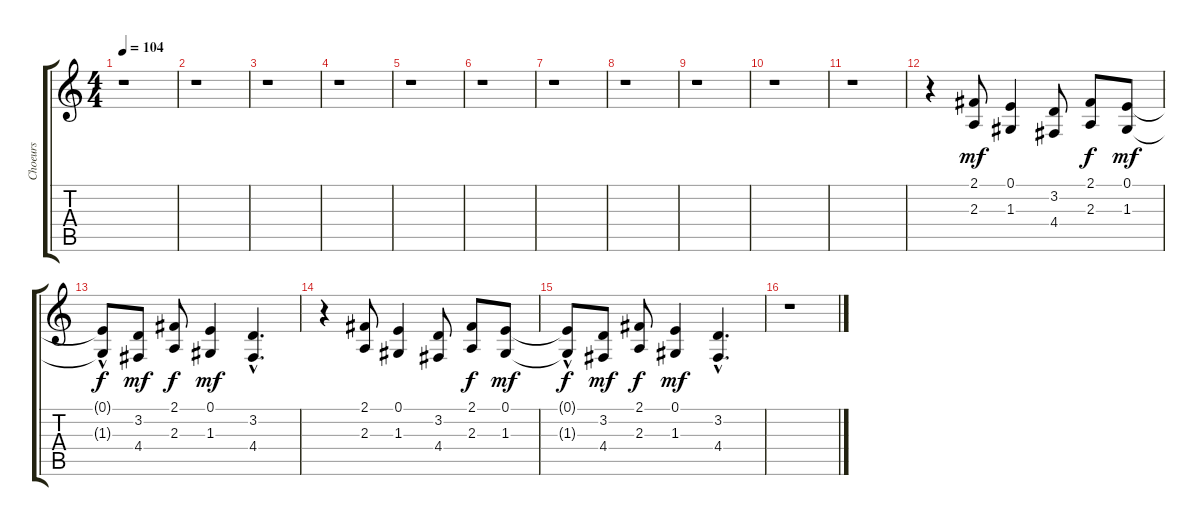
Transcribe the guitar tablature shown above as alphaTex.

\track ("Choeurs" "Choeurs") {instrument voiceoohs}
\staff {score tabs}
\tuning (E4 B3 G3 D3 A2 E2) {hide}
\ts (4 4)
\tempo 104
\clef g2
\ks c
r.1{dy mf} |
r.1 |
r.1 |
r.1 |
r.1 |
r.1 |
r.1 |
r.1 |
r.1 |
r.1 |
r.1 |
r.4 (2.1 2.3).8 (0.1 1.3).4 (3.2 4.4).8 (2.1 2.3).8{dy f} (0.1 1.3).8{dy mf} |
(0.1{hac t} 1.3{t}).8{dy f} (3.2 4.4).8{dy mf} (2.1 2.3).8{dy f} (0.1 1.3).4{dy mf} (3.2{hac} 4.4{hac}).4{d} |
r.4 (2.1 2.3).8 (0.1 1.3).4 (3.2 4.4).8 (2.1 2.3).8{dy f} (0.1 1.3).8{dy mf} |
(0.1{hac t} 1.3{t}).8{dy f} (3.2 4.4).8{dy mf} (2.1 2.3).8{dy f} (0.1 1.3).4{dy mf} (3.2{hac} 4.4{hac}).4{d} |
r.1
